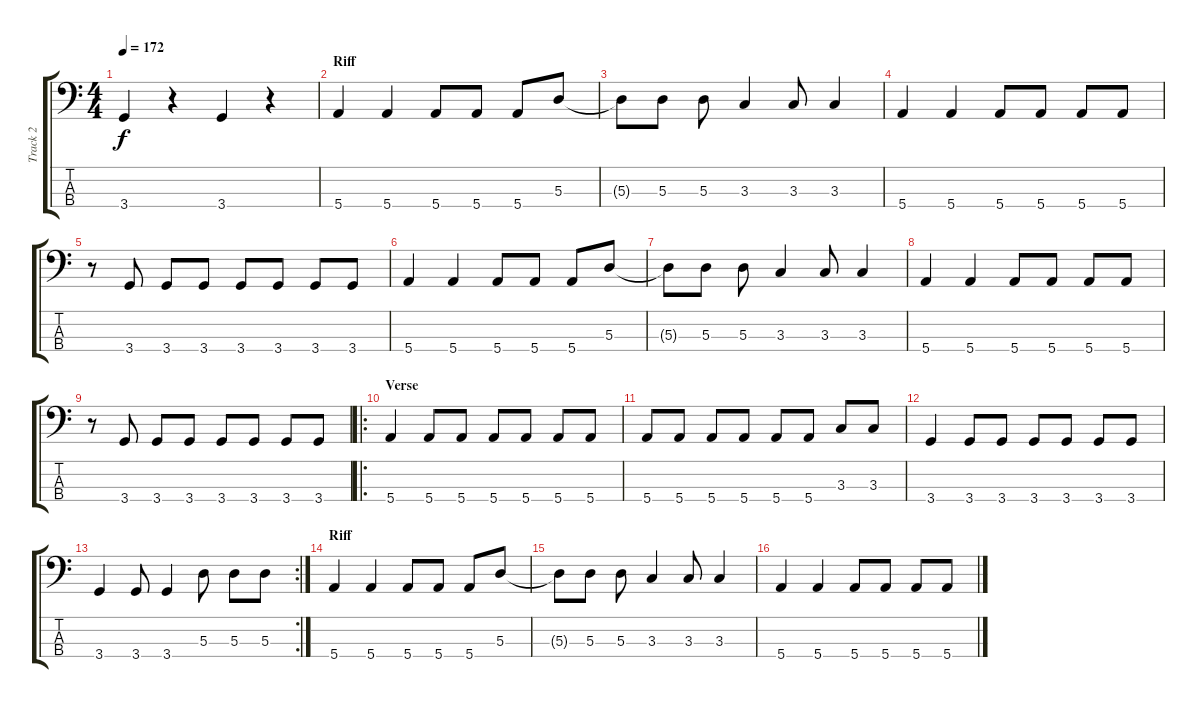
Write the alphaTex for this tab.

\track ("Track 2" "Track 2") {instrument electricbasspick}
\staff {score tabs}
\tuning (G2 D2 A1 E1) {hide}
\ts (4 4)
\tempo 172
\clef f4
\ks c
3.4.4{dy f} r.4 3.4.4 r.4 |
\section ("" "Riff")
5.4.4 5.4.4 5.4.8 5.4.8 5.4.8 5.3.8 |
5.3{t}.8 5.3.8 5.3.8 3.3.4 3.3.8 3.3.4 |
5.4.4 5.4.4 5.4.8 5.4.8 5.4.8 5.4.8 |
r.8 3.4.8 3.4.8 3.4.8 3.4.8 3.4.8 3.4.8 3.4.8 |
5.4.4 5.4.4 5.4.8 5.4.8 5.4.8 5.3.8 |
5.3{t}.8 5.3.8 5.3.8 3.3.4 3.3.8 3.3.4 |
5.4.4 5.4.4 5.4.8 5.4.8 5.4.8 5.4.8 |
r.8 3.4.8 3.4.8 3.4.8 3.4.8 3.4.8 3.4.8 3.4.8 |
\ro
\section ("" "Verse")
5.4.4 5.4.8 5.4.8 5.4.8 5.4.8 5.4.8 5.4.8 |
5.4.8 5.4.8 5.4.8 5.4.8 5.4.8 5.4.8 3.3.8 3.3.8 |
3.4.4 3.4.8 3.4.8 3.4.8 3.4.8 3.4.8 3.4.8 |
\rc 2
3.4.4 3.4.8 3.4.4 5.3.8 5.3.8 5.3.8 |
\section ("" "Riff")
5.4.4 5.4.4 5.4.8 5.4.8 5.4.8 5.3.8 |
5.3{t}.8 5.3.8 5.3.8 3.3.4 3.3.8 3.3.4 |
5.4.4 5.4.4 5.4.8 5.4.8 5.4.8 5.4.8
